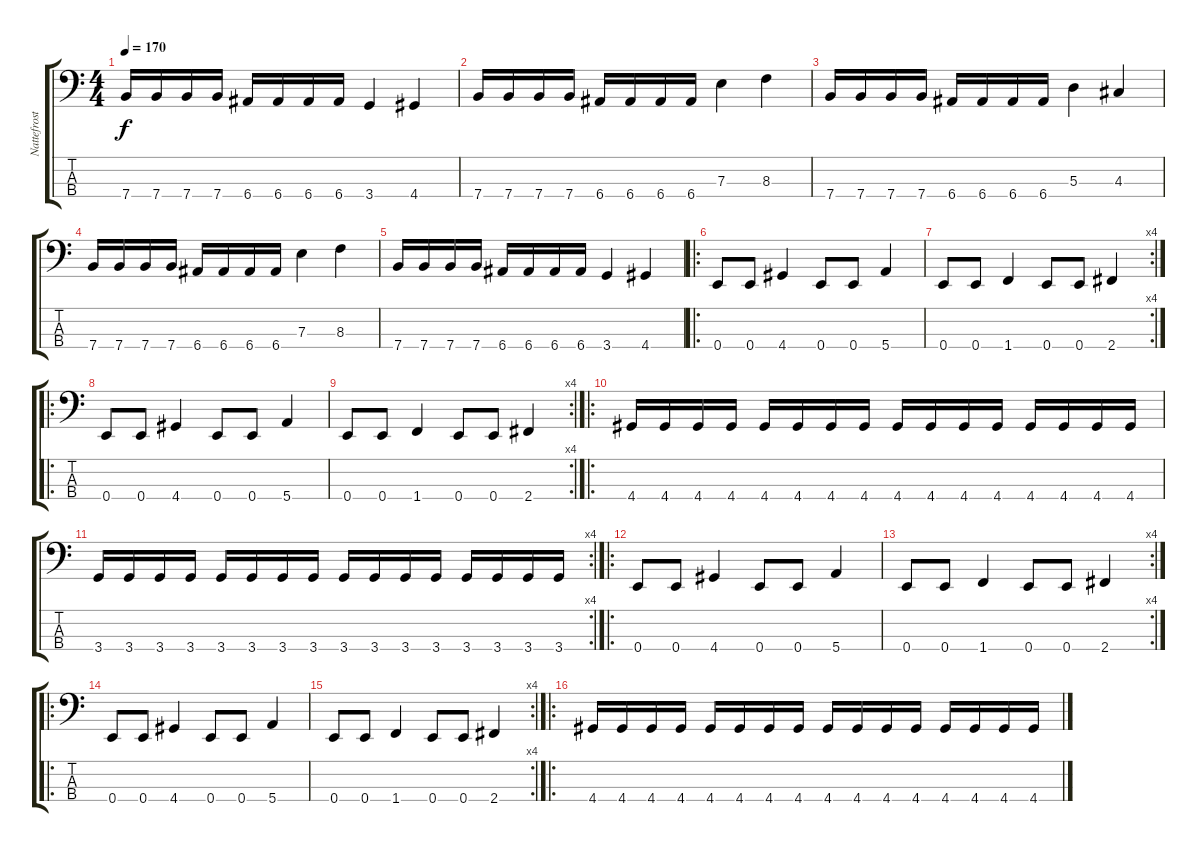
\track ("Nattefrost" "Nattefrost") {instrument electricbasspick}
\staff {score tabs}
\tuning (G2 D2 A1 E1) {hide}
\ts (4 4)
\tempo 170
\clef f4
\ks c
7.4.16{dy f} 7.4.16 7.4.16 7.4.16 6.4.16 6.4.16 6.4.16 6.4.16 3.4.4 4.4.4 |
7.4.16 7.4.16 7.4.16 7.4.16 6.4.16 6.4.16 6.4.16 6.4.16 7.3.4 8.3.4 |
7.4.16 7.4.16 7.4.16 7.4.16 6.4.16 6.4.16 6.4.16 6.4.16 5.3.4 4.3.4 |
7.4.16 7.4.16 7.4.16 7.4.16 6.4.16 6.4.16 6.4.16 6.4.16 7.3.4 8.3.4 |
7.4.16 7.4.16 7.4.16 7.4.16 6.4.16 6.4.16 6.4.16 6.4.16 3.4.4 4.4.4 |
\ro
0.4.8 0.4.8 4.4.4 0.4.8 0.4.8 5.4.4 |
\rc 4
0.4.8 0.4.8 1.4.4 0.4.8 0.4.8 2.4.4 |
\ro
0.4.8 0.4.8 4.4.4 0.4.8 0.4.8 5.4.4 |
\rc 4
0.4.8 0.4.8 1.4.4 0.4.8 0.4.8 2.4.4 |
\ro
4.4.16 4.4.16 4.4.16 4.4.16 4.4.16 4.4.16 4.4.16 4.4.16 4.4.16 4.4.16 4.4.16 4.4.16 4.4.16 4.4.16 4.4.16 4.4.16 |
\rc 4
3.4.16 3.4.16 3.4.16 3.4.16 3.4.16 3.4.16 3.4.16 3.4.16 3.4.16 3.4.16 3.4.16 3.4.16 3.4.16 3.4.16 3.4.16 3.4.16 |
\ro
0.4.8 0.4.8 4.4.4 0.4.8 0.4.8 5.4.4 |
\rc 4
0.4.8 0.4.8 1.4.4 0.4.8 0.4.8 2.4.4 |
\ro
0.4.8 0.4.8 4.4.4 0.4.8 0.4.8 5.4.4 |
\rc 4
0.4.8 0.4.8 1.4.4 0.4.8 0.4.8 2.4.4 |
\ro
4.4.16 4.4.16 4.4.16 4.4.16 4.4.16 4.4.16 4.4.16 4.4.16 4.4.16 4.4.16 4.4.16 4.4.16 4.4.16 4.4.16 4.4.16 4.4.16
